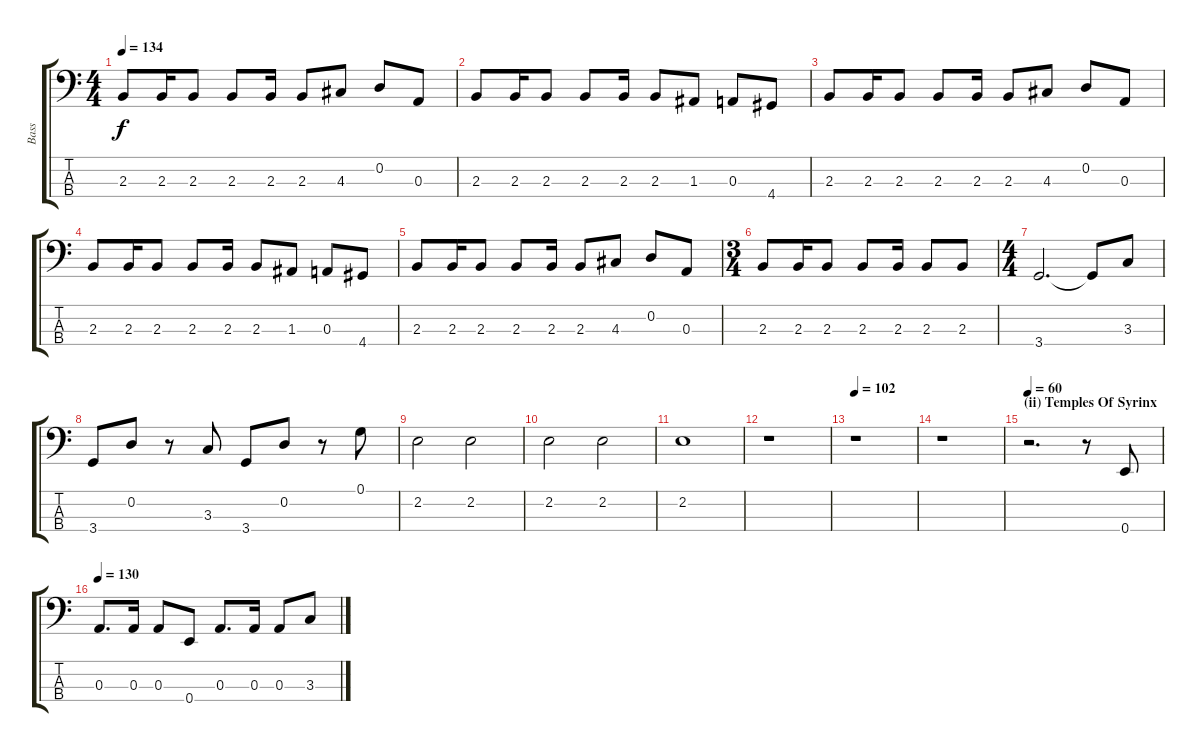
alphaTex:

\track ("Bass" "Bass") {instrument electricbassfinger}
\staff {score tabs}
\tuning (G2 D2 A1 E1) {hide}
\ts (4 4)
\tempo 134
\clef f4
\ks c
2.3.8{dy f} 2.3.16 2.3.8 2.3.8 2.3.16 2.3.8 4.3.8 0.2.8 0.3.8 |
2.3.8 2.3.16 2.3.8 2.3.8 2.3.16 2.3.8 1.3.8 0.3.8 4.4.8 |
2.3.8{volume 14 balance 8} 2.3.16 2.3.8 2.3.8 2.3.16 2.3.8 4.3.8 0.2.8 0.3.8 |
2.3.8 2.3.16 2.3.8 2.3.8 2.3.16 2.3.8 1.3.8 0.3.8 4.4.8 |
2.3.8 2.3.16 2.3.8 2.3.8 2.3.16 2.3.8 4.3.8 0.2.8 0.3.8 |
\ts (3 4)
2.3.8 2.3.16 2.3.8 2.3.8 2.3.16 2.3.8 2.3.8 |
\ts (4 4)
3.4.2{d} 3.4{t}.8 3.3.8 |
3.4.8 0.2.8 r.8 3.3.8 3.4.8 0.2.8 r.8 0.1.8 |
2.2.2 2.2.2 |
2.2.2 2.2.2 |
2.2.1 |
r.1 |
\tempo 102
r.1 |
r.1 |
\section ("" "(ii) Temples Of Syrinx")
\tempo 60
r.2{d} r.8 0.4.8{volume 14 balance 8} |
\tempo 130
0.3.8{d} 0.3.16 0.3.8 0.4.8 0.3.8{d} 0.3.16 0.3.8 3.3.8
